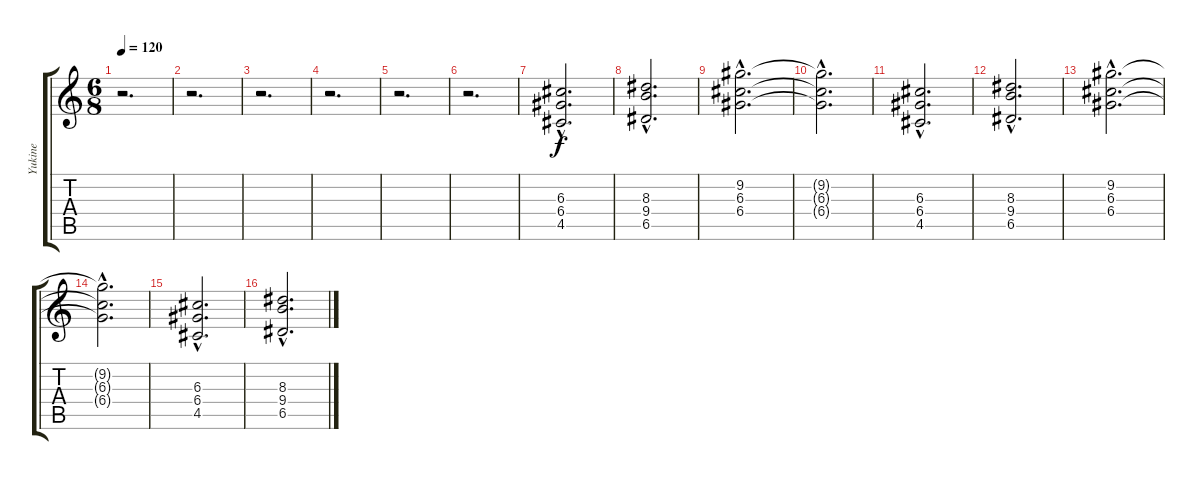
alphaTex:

\track ("Yukine" "Yukine") {instrument distortionguitar}
\staff {score tabs}
\tuning (E4 B3 G3 D3 A2 E2) {hide}
\ts (6 8)
\tempo 120
\clef g2
\ks c
r.2{d dy f} |
r.2{d} |
r.2{d} |
r.2{d} |
r.2{d} |
r.2{d} |
(6.3{hac} 6.4{hac} 4.5{hac}).2{d instrument distortionguitar} |
(8.3{hac} 9.4{hac} 6.5{hac}).2{d} |
(9.2{hac} 6.3{hac} 6.4{hac}).2{d} |
(9.2{hac t} 6.3{hac t} 6.4{hac t}).2{d} |
(6.3{hac} 6.4{hac} 4.5{hac}).2{d} |
(8.3{hac} 9.4{hac} 6.5{hac}).2{d} |
(9.2{hac} 6.3{hac} 6.4{hac}).2{d} |
(9.2{hac t} 6.3{hac t} 6.4{hac t}).2{d} |
(6.3{hac} 6.4{hac} 4.5{hac}).2{d} |
(8.3{hac} 9.4{hac} 6.5{hac}).2{d}
